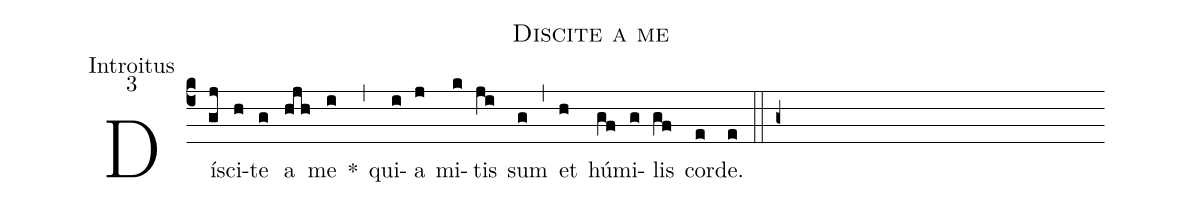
name:Discite a me;
office-part:Introitus;
mode:3;
%%
(c4) Dí(gj)sci(h)te(g) a(hjh) me(i) *(,) qui(i)a(j) mi(k)tis(ji) sum(g) (,) et(h) hú(gf)mi(g)lis(gf) cor(e)de.(e) (::g+)
